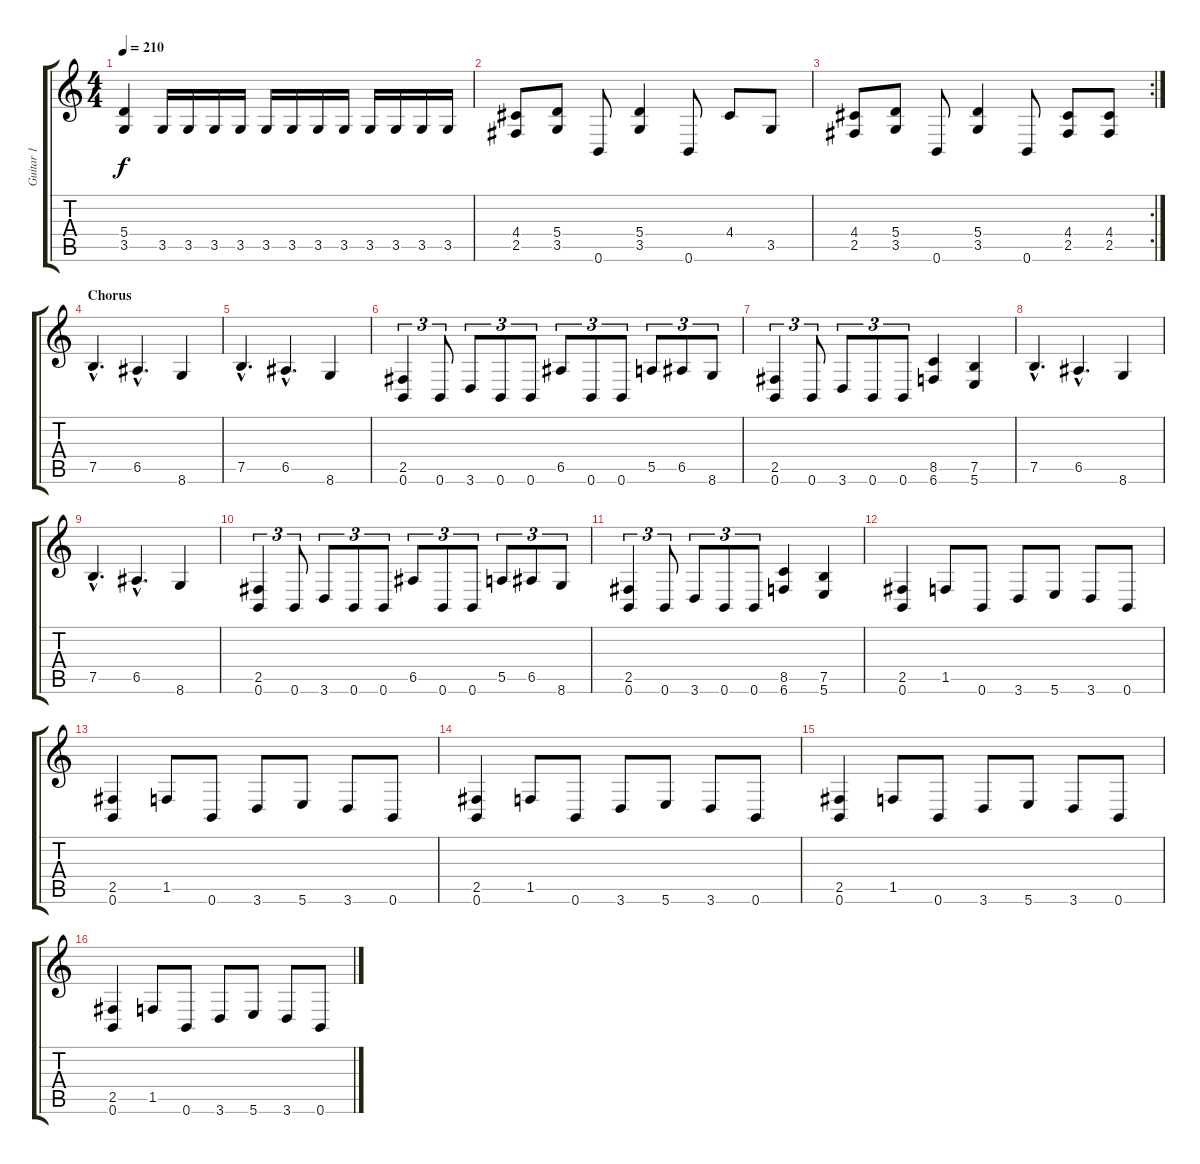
\track ("Guitar 1" "Guitar 1") {instrument distortionguitar}
\staff {score tabs}
\tuning (B3 Gb3 D3 A2 E2 B1) {hide}
\ts (4 4)
\tempo 210
\clef g2
\ks c
(5.4 3.5).4{dy f} 3.5.16 3.5.16 3.5.16 3.5.16 3.5.16 3.5.16 3.5.16 3.5.16 3.5.16 3.5.16 3.5.16 3.5.16 |
(4.4 2.5).8 (5.4 3.5).8 0.6.8 (5.4 3.5).4 0.6.8 4.4.8 3.5.8 |
\rc 2
(4.4 2.5).8 (5.4 3.5).8 0.6.8 (5.4 3.5).4 0.6.8 (4.4 2.5).8 (4.4 2.5).8 |
\section ("" "Chorus")
7.5{hac}.4{d} 6.5{hac}.4{d} 8.6.4 |
7.5{hac}.4{d} 6.5{hac}.4{d} 8.6.4 |
(2.5 0.6).4{tu (3 2)} 0.6.8{tu (3 2)} 3.6.8{tu (3 2)} 0.6.8{tu (3 2)} 0.6.8{tu (3 2)} 6.5.8{tu (3 2)} 0.6.8{tu (3 2)} 0.6.8{tu (3 2)} 5.5.8{tu (3 2)} 6.5.8{tu (3 2)} 8.6.8{tu (3 2)} |
(2.5 0.6).4{tu (3 2)} 0.6.8{tu (3 2)} 3.6.8{tu (3 2)} 0.6.8{tu (3 2)} 0.6.8{tu (3 2)} (8.5 6.6).4 (7.5 5.6).4 |
7.5{hac}.4{d} 6.5{hac}.4{d} 8.6.4 |
7.5{hac}.4{d} 6.5{hac}.4{d} 8.6.4 |
(2.5 0.6).4{tu (3 2)} 0.6.8{tu (3 2)} 3.6.8{tu (3 2)} 0.6.8{tu (3 2)} 0.6.8{tu (3 2)} 6.5.8{tu (3 2)} 0.6.8{tu (3 2)} 0.6.8{tu (3 2)} 5.5.8{tu (3 2)} 6.5.8{tu (3 2)} 8.6.8{tu (3 2)} |
(2.5 0.6).4{tu (3 2)} 0.6.8{tu (3 2)} 3.6.8{tu (3 2)} 0.6.8{tu (3 2)} 0.6.8{tu (3 2)} (8.5 6.6).4 (7.5 5.6).4 |
(2.5 0.6).4 1.5.8 0.6.8 3.6.8 5.6.8 3.6.8 0.6.8 |
(2.5 0.6).4 1.5.8 0.6.8 3.6.8 5.6.8 3.6.8 0.6.8 |
(2.5 0.6).4 1.5.8 0.6.8 3.6.8 5.6.8 3.6.8 0.6.8 |
(2.5 0.6).4 1.5.8 0.6.8 3.6.8 5.6.8 3.6.8 0.6.8 |
(2.5 0.6).4 1.5.8 0.6.8 3.6.8 5.6.8 3.6.8 0.6.8
